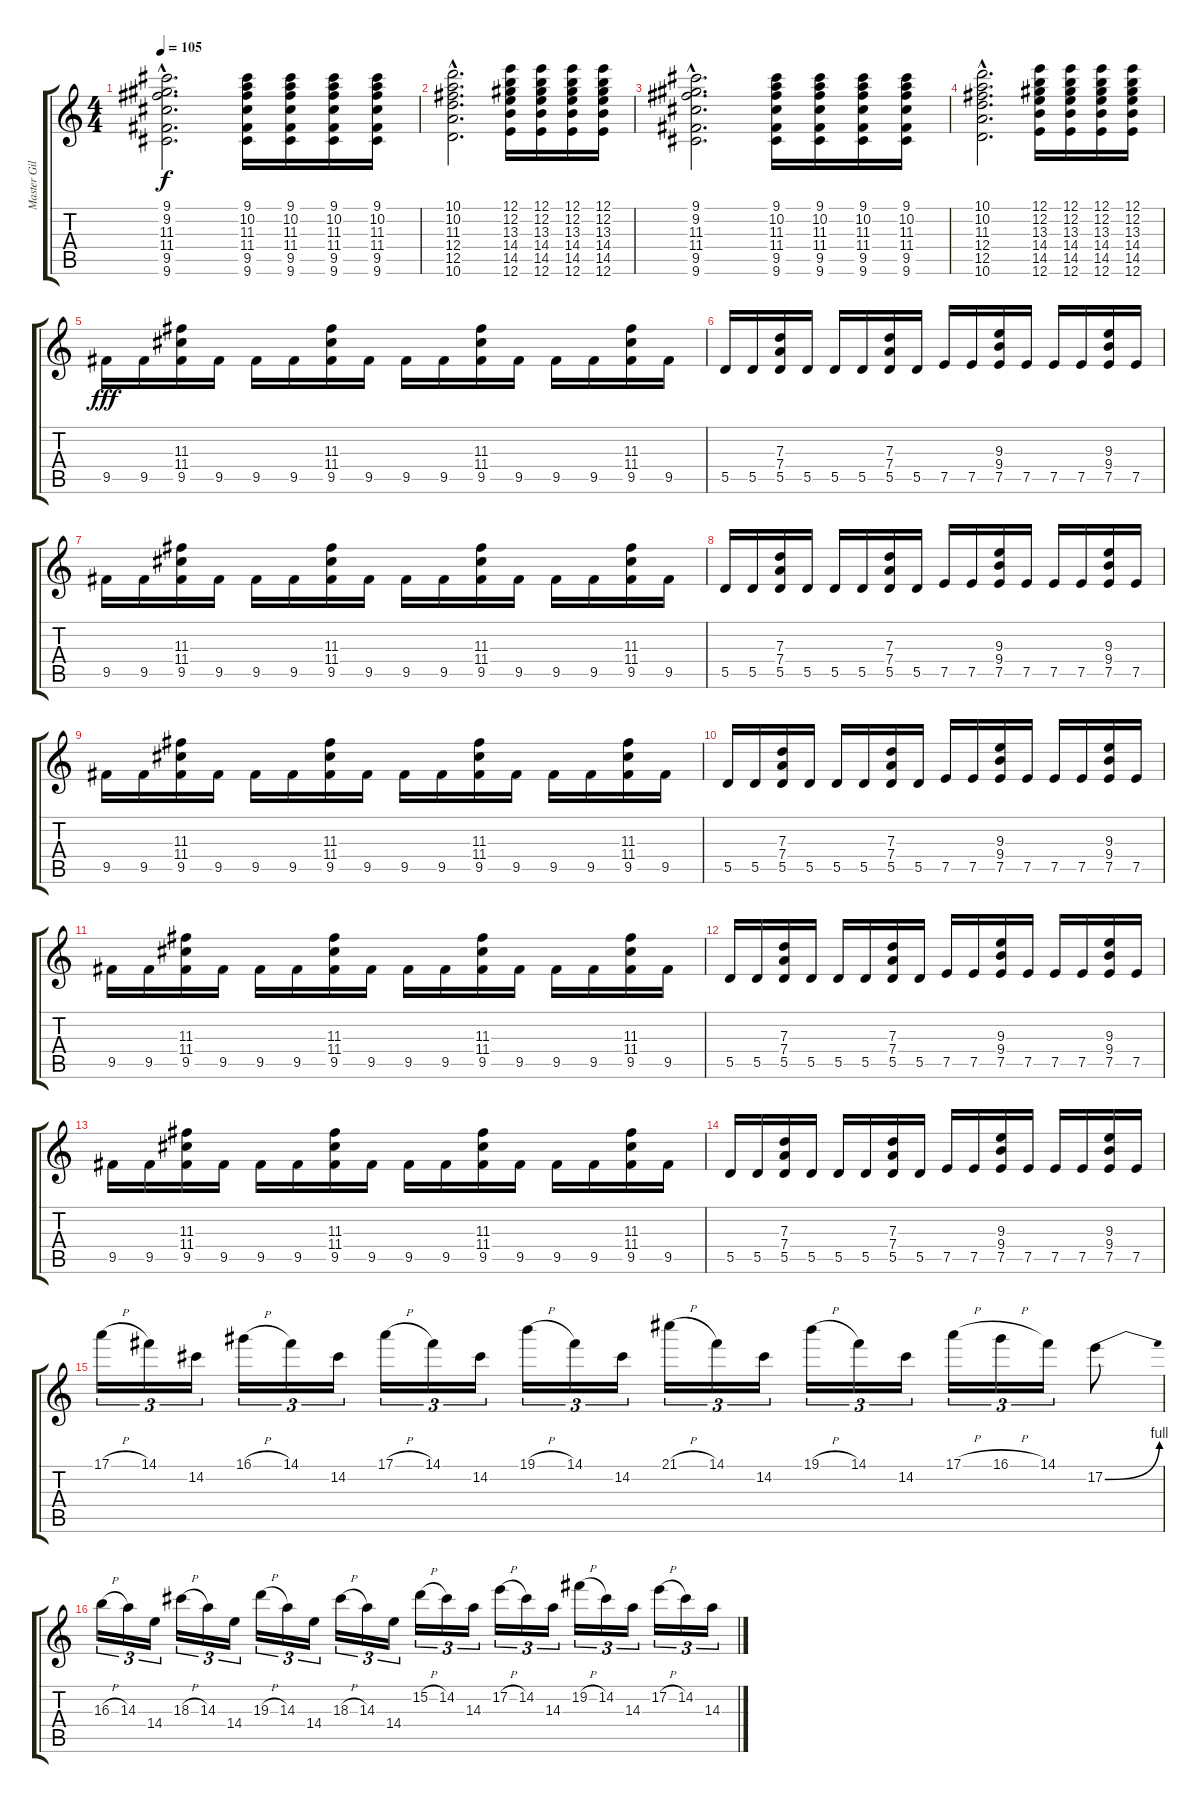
\track ("Master Gil Shapira" "Master Gil") {instrument distortionguitar}
\staff {score tabs}
\tuning (E4 B3 G3 D3 A2 E2) {hide}
\ts (4 4)
\tempo 105
\clef g2
\ks c
(9.1{hac} 9.2{hac} 11.3{hac} 11.4{hac} 9.5{hac} 9.6{hac}).2{d dy f} (9.1 10.2 11.3 11.4 9.5 9.6).16 (9.1 10.2 11.3 11.4 9.5 9.6).16 (9.1 10.2 11.3 11.4 9.5 9.6).16 (9.1 10.2 11.3 11.4 9.5 9.6).16 |
(10.1{hac} 10.2{hac} 11.3{hac} 12.4{hac} 12.5{hac} 10.6{hac}).2{d} (12.1 12.2 13.3 14.4 14.5 12.6).16 (12.1 12.2 13.3 14.4 14.5 12.6).16 (12.1 12.2 13.3 14.4 14.5 12.6).16 (12.1 12.2 13.3 14.4 14.5 12.6).16 |
(9.1{hac} 9.2{hac} 11.3{hac} 11.4{hac} 9.5{hac} 9.6{hac}).2{d} (9.1 10.2 11.3 11.4 9.5 9.6).16 (9.1 10.2 11.3 11.4 9.5 9.6).16 (9.1 10.2 11.3 11.4 9.5 9.6).16 (9.1 10.2 11.3 11.4 9.5 9.6).16 |
(10.1{hac} 10.2{hac} 11.3{hac} 12.4{hac} 12.5{hac} 10.6{hac}).2{d} (12.1 12.2 13.3 14.4 14.5 12.6).16 (12.1 12.2 13.3 14.4 14.5 12.6).16 (12.1 12.2 13.3 14.4 14.5 12.6).16 (12.1 12.2 13.3 14.4 14.5 12.6).16 |
9.5.16{dy fff} 9.5.16 (11.3 11.4 9.5).16 9.5.16 9.5.16 9.5.16 (11.3 11.4 9.5).16 9.5.16 9.5.16 9.5.16 (11.3 11.4 9.5).16 9.5.16 9.5.16 9.5.16 (11.3 11.4 9.5).16 9.5.16 |
5.5.16 5.5.16 (7.3 7.4 5.5).16 5.5.16 5.5.16 5.5.16 (7.3 7.4 5.5).16 5.5.16 7.5.16 7.5.16 (9.3 9.4 7.5).16 7.5.16 7.5.16 7.5.16 (9.3 9.4 7.5).16 7.5.16 |
9.5.16 9.5.16 (11.3 11.4 9.5).16 9.5.16 9.5.16 9.5.16 (11.3 11.4 9.5).16 9.5.16 9.5.16 9.5.16 (11.3 11.4 9.5).16 9.5.16 9.5.16 9.5.16 (11.3 11.4 9.5).16 9.5.16 |
5.5.16 5.5.16 (7.3 7.4 5.5).16 5.5.16 5.5.16 5.5.16 (7.3 7.4 5.5).16 5.5.16 7.5.16 7.5.16 (9.3 9.4 7.5).16 7.5.16 7.5.16 7.5.16 (9.3 9.4 7.5).16 7.5.16 |
9.5.16 9.5.16 (11.3 11.4 9.5).16 9.5.16 9.5.16 9.5.16 (11.3 11.4 9.5).16 9.5.16 9.5.16 9.5.16 (11.3 11.4 9.5).16 9.5.16 9.5.16 9.5.16 (11.3 11.4 9.5).16 9.5.16 |
5.5.16 5.5.16 (7.3 7.4 5.5).16 5.5.16 5.5.16 5.5.16 (7.3 7.4 5.5).16 5.5.16 7.5.16 7.5.16 (9.3 9.4 7.5).16 7.5.16 7.5.16 7.5.16 (9.3 9.4 7.5).16 7.5.16 |
9.5.16 9.5.16 (11.3 11.4 9.5).16 9.5.16 9.5.16 9.5.16 (11.3 11.4 9.5).16 9.5.16 9.5.16 9.5.16 (11.3 11.4 9.5).16 9.5.16 9.5.16 9.5.16 (11.3 11.4 9.5).16 9.5.16 |
5.5.16 5.5.16 (7.3 7.4 5.5).16 5.5.16 5.5.16 5.5.16 (7.3 7.4 5.5).16 5.5.16 7.5.16 7.5.16 (9.3 9.4 7.5).16 7.5.16 7.5.16 7.5.16 (9.3 9.4 7.5).16 7.5.16 |
9.5.16 9.5.16 (11.3 11.4 9.5).16 9.5.16 9.5.16 9.5.16 (11.3 11.4 9.5).16 9.5.16 9.5.16 9.5.16 (11.3 11.4 9.5).16 9.5.16 9.5.16 9.5.16 (11.3 11.4 9.5).16 9.5.16 |
5.5.16 5.5.16 (7.3 7.4 5.5).16 5.5.16 5.5.16 5.5.16 (7.3 7.4 5.5).16 5.5.16 7.5.16 7.5.16 (9.3 9.4 7.5).16 7.5.16 7.5.16 7.5.16 (9.3 9.4 7.5).16 7.5.16 |
17.1{h}.16{tu (3 2)} 14.1.16{tu (3 2)} 14.2.16{tu (3 2)} 16.1{h}.16{tu (3 2)} 14.1.16{tu (3 2)} 14.2.16{tu (3 2)} 17.1{h}.16{tu (3 2)} 14.1.16{tu (3 2)} 14.2.16{tu (3 2)} 19.1{h}.16{tu (3 2)} 14.1.16{tu (3 2)} 14.2.16{tu (3 2)} 21.1{h}.16{tu (3 2)} 14.1.16{tu (3 2)} 14.2.16{tu (3 2)} 19.1{h}.16{tu (3 2)} 14.1.16{tu (3 2)} 14.2.16{tu (3 2)} 17.1{h}.16{tu (3 2)} 16.1{h}.16{tu (3 2)} 14.1.16{tu (3 2)} 17.2{be (bend 0 0 60 4)}.8 |
16.3{h}.16{tu (3 2)} 14.3.16{tu (3 2)} 14.4.16{tu (3 2)} 18.3{h}.16{tu (3 2)} 14.3.16{tu (3 2)} 14.4.16{tu (3 2)} 19.3{h}.16{tu (3 2)} 14.3.16{tu (3 2)} 14.4.16{tu (3 2)} 18.3{h}.16{tu (3 2)} 14.3.16{tu (3 2)} 14.4.16{tu (3 2)} 15.2{h}.16{tu (3 2)} 14.2.16{tu (3 2)} 14.3.16{tu (3 2)} 17.2{h}.16{tu (3 2)} 14.2.16{tu (3 2)} 14.3.16{tu (3 2)} 19.2{h}.16{tu (3 2)} 14.2.16{tu (3 2)} 14.3.16{tu (3 2)} 17.2{h}.16{tu (3 2)} 14.2.16{tu (3 2)} 14.3.16{tu (3 2)}
